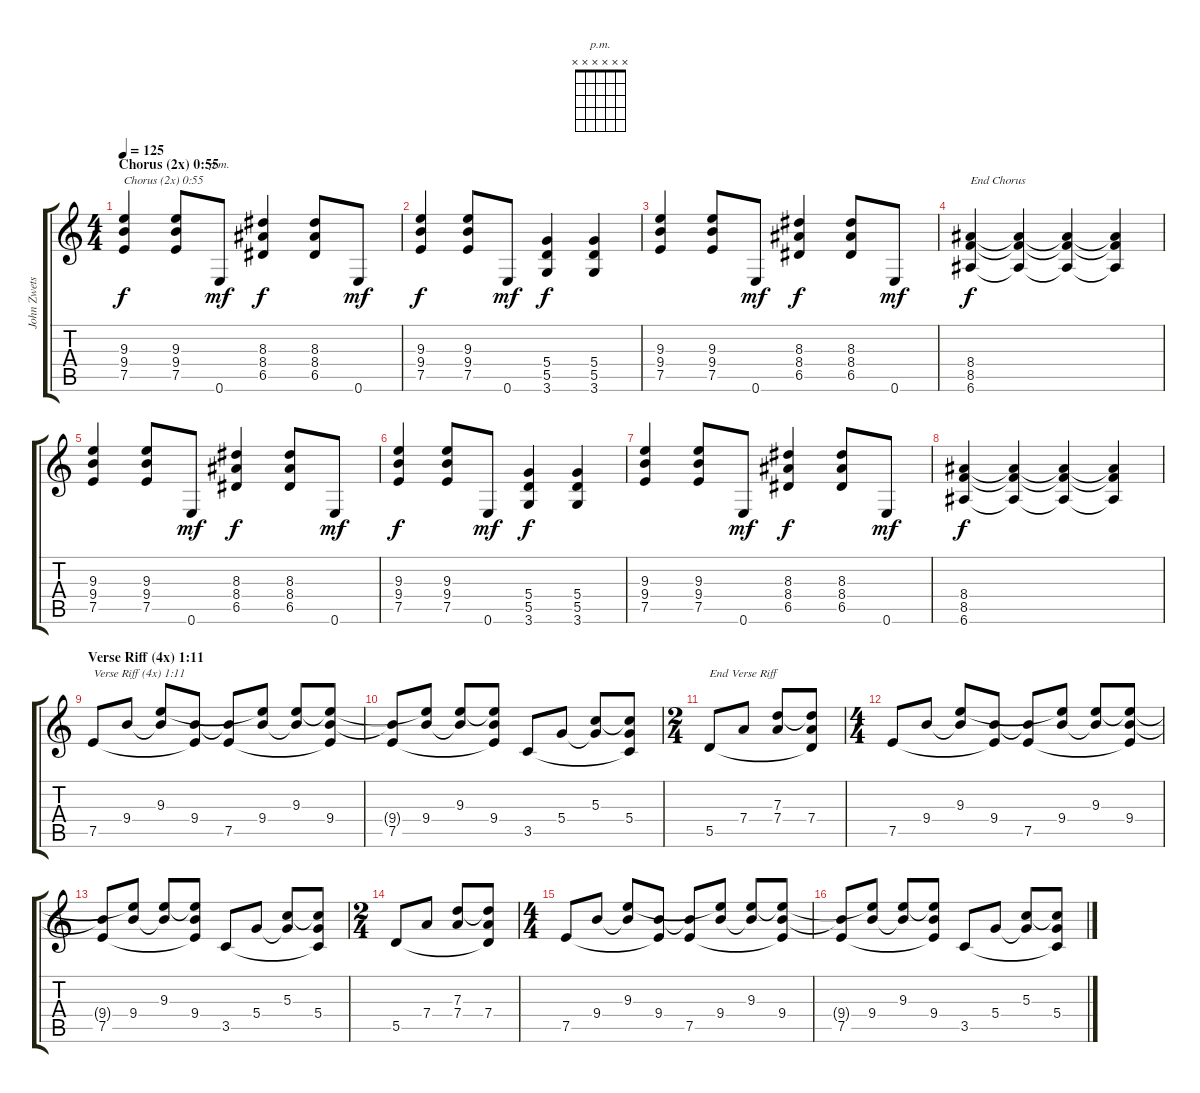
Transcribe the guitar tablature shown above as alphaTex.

\track ("John Zwetsloot" "John Zwets") {instrument overdrivenguitar}
\staff {score tabs}
\tuning (E4 B3 G3 D3 A2 E2) {hide}
\chord ("p.m." x x x x x x)
\ts (4 4)
\section ("" "Chorus (2x) 0:55")
\tempo 125
\clef g2
\ks c
(9.3 9.4 7.5).4{txt "Chorus (2x) 0:55" dy f} (9.3 9.4 7.5).8 0.6.8{ch "p.m." dy mf} (8.3 8.4 6.5).4{dy f} (8.3 8.4 6.5).8 0.6.8{dy mf} |
(9.3 9.4 7.5).4{dy f} (9.3 9.4 7.5).8 0.6.8{dy mf} (5.4 5.5 3.6).4{dy f} (5.4 5.5 3.6).4 |
(9.3 9.4 7.5).4 (9.3 9.4 7.5).8 0.6.8{dy mf} (8.3 8.4 6.5).4{dy f} (8.3 8.4 6.5).8 0.6.8{dy mf} |
(8.4 8.5 6.6).4{txt "End Chorus" dy f} (8.4{t} 8.5{t} 6.6{t}).4 (8.4{t} 8.5{t} 6.6{t}).4 (8.4{t} 8.5{t} 6.6{t}).4 |
(9.3 9.4 7.5).4 (9.3 9.4 7.5).8 0.6.8{dy mf} (8.3 8.4 6.5).4{dy f} (8.3 8.4 6.5).8 0.6.8{dy mf} |
(9.3 9.4 7.5).4{dy f} (9.3 9.4 7.5).8 0.6.8{dy mf} (5.4 5.5 3.6).4{dy f} (5.4 5.5 3.6).4 |
(9.3 9.4 7.5).4 (9.3 9.4 7.5).8 0.6.8{dy mf} (8.3 8.4 6.5).4{dy f} (8.3 8.4 6.5).8 0.6.8{dy mf} |
(8.4 8.5 6.6).4{dy f} (8.4{t} 8.5{t} 6.6{t}).4 (8.4{t} 8.5{t} 6.6{t}).4 (8.4{t} 8.5{t} 6.6{t}).4 |
\section ("" "Verse Riff (4x) 1:11")
7.5.8{txt "Verse Riff (4x) 1:11"} 9.4.8 (9.3 9.4{t}).8 (9.4 7.5{t}).8 (9.4{t} 7.5).8 (9.3{t} 9.4).8 (9.3 9.4{t}).8 (9.3{t} 9.4 7.5{t}).8 |
(9.4{t} 7.5).8 (9.3{t} 9.4).8 (9.3 9.4{t}).8 (9.3{t} 9.4 7.5{t}).8 3.5.8 5.4.8 (5.3 5.4{t}).8 (5.3{t} 5.4 3.5{t}).8 |
\ts (2 4)
5.5.8{txt "End Verse Riff"} 7.4.8 (7.3 7.4).8 (7.3{t} 7.4 5.5{t}).8 |
\ts (4 4)
7.5.8 9.4.8 (9.3 9.4{t}).8 (9.4 7.5{t}).8 (9.4{t} 7.5).8 (9.3{t} 9.4).8 (9.3 9.4{t}).8 (9.3{t} 9.4 7.5{t}).8 |
(9.4{t} 7.5).8 (9.3{t} 9.4).8 (9.3 9.4{t}).8 (9.3{t} 9.4 7.5{t}).8 3.5.8 5.4.8 (5.3 5.4{t}).8 (5.3{t} 5.4 3.5{t}).8 |
\ts (2 4)
5.5.8 7.4.8 (7.3 7.4).8 (7.3{t} 7.4 5.5{t}).8 |
\ts (4 4)
7.5.8 9.4.8 (9.3 9.4{t}).8 (9.4 7.5{t}).8 (9.4{t} 7.5).8 (9.3{t} 9.4).8 (9.3 9.4{t}).8 (9.3{t} 9.4 7.5{t}).8 |
(9.4{t} 7.5).8 (9.3{t} 9.4).8 (9.3 9.4{t}).8 (9.3{t} 9.4 7.5{t}).8 3.5.8 5.4.8 (5.3 5.4{t}).8 (5.3{t} 5.4 3.5{t}).8
